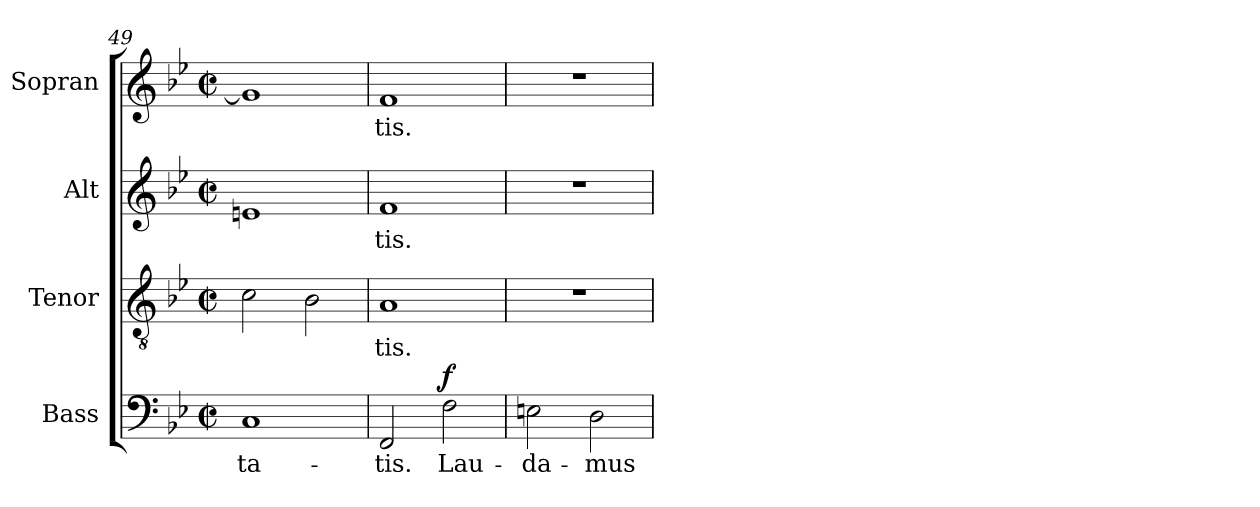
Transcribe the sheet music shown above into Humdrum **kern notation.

**kern	**text	**dynam	**kern	**text	**kern	**text	**kern	**text
*part4	*part4	*part4	*part3	*part3	*part2	*part2	*part1	*part1
*staff4	*staff4	*staff4	*staff3	*staff3	*staff2	*staff2	*staff1	*staff1
*I"Bass	*	*	*I"Tenor	*	*I"Alt	*	*I"Sopran	*
*I'B.	*	*	*I'T.	*	*I'A.	*	*I'S.	*
*clefF4	*	*	*clefGv2	*	*clefG2	*	*clefG2	*
*k[b-e-]	*	*	*k[b-e-]	*	*k[b-e-]	*	*k[b-e-]	*
*B-:	*	*	*B-:	*	*B-:	*	*B-:	*
*M2/2	*	*	*M2/2	*	*M2/2	*	*M2/2	*
*met(c|)	*	*	*met(c|)	*	*met(c|)	*	*met(c|)	*
=49	=49	=49	=49	=49	=49	=49	=49	=49
!	!LO:LY:b	!	!	!	!	!	!	!
1C	-ta-	.	2c\	.	1en	.	1g]	.
.	.	.	2B-\	.	.	.	.	.
!!LO:LB:g=z
=50	=50	=50	=50	=50	=50	=50	=50	=50
!	!LO:LY:b	!	!	!LO:LY:b	!	!LO:LY:b	!	!LO:LY:b
2FF/	-tis.	.	1A	-tis.	1f	-tis.	1f	-tis.
!	!LO:LY:b	!LO:DY:a	!	!	!	!	!	!
2F\	Lau-	f	.	.	.	.	.	.
=51	=51	=51	=51	=51	=51	=51	=51	=51
!	!LO:LY:b	!	!	!	!	!	!	!
2En\	-da-	.	1r	.	1r	.	1r	.
!	!LO:LY:b	!	!	!	!	!	!	!
2D\	-mus	.	.	.	.	.	.	.
=	=	=	=	=	=	=	=	=
*-	*-	*-	*-	*-	*-	*-	*-	*-
